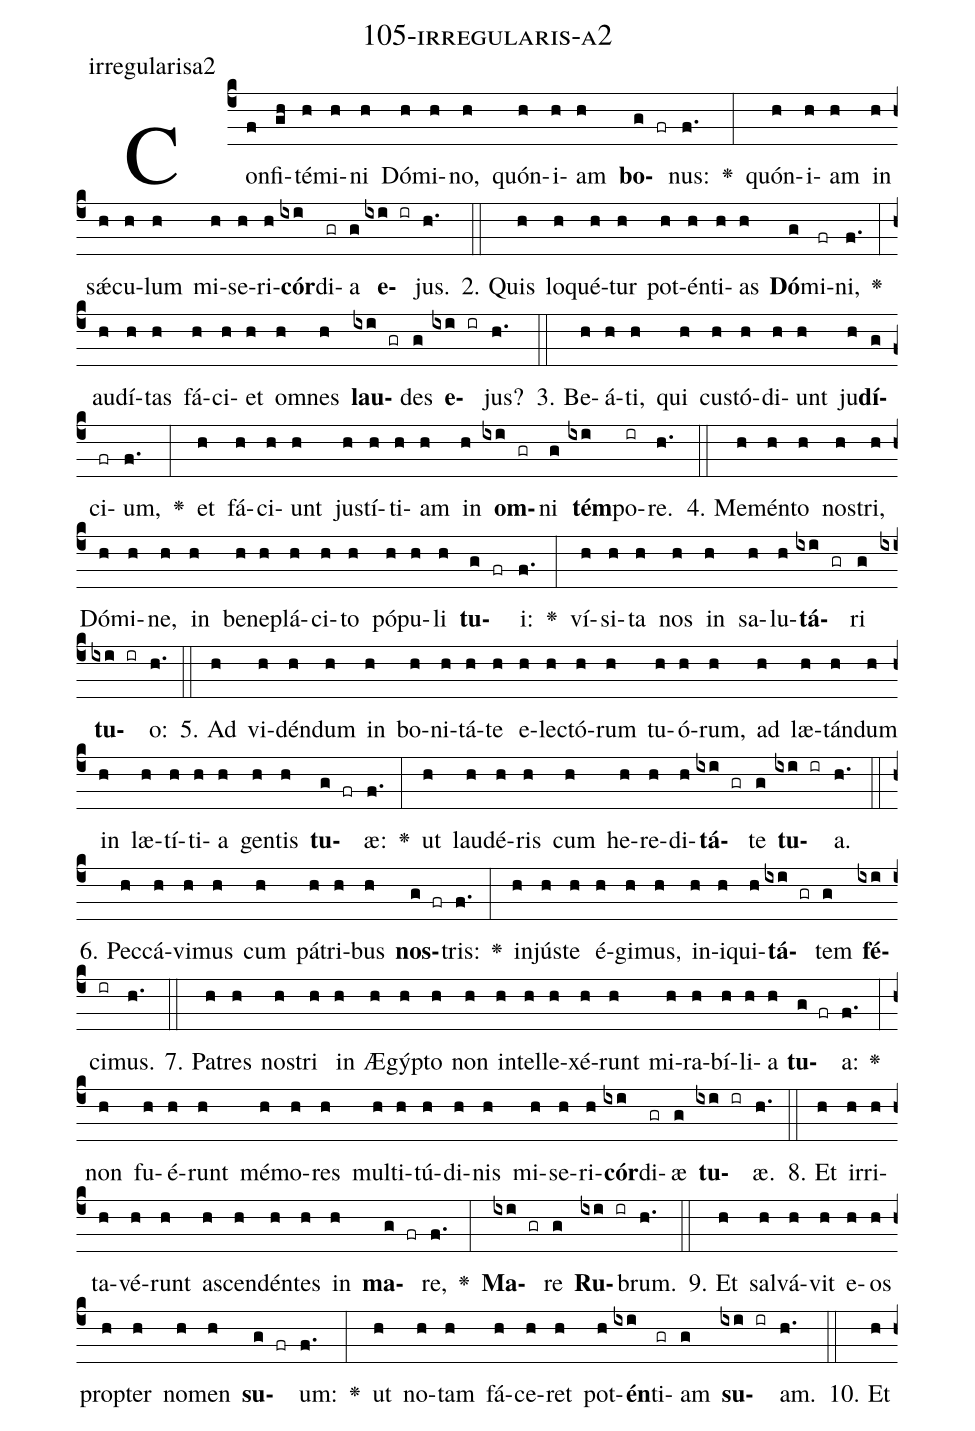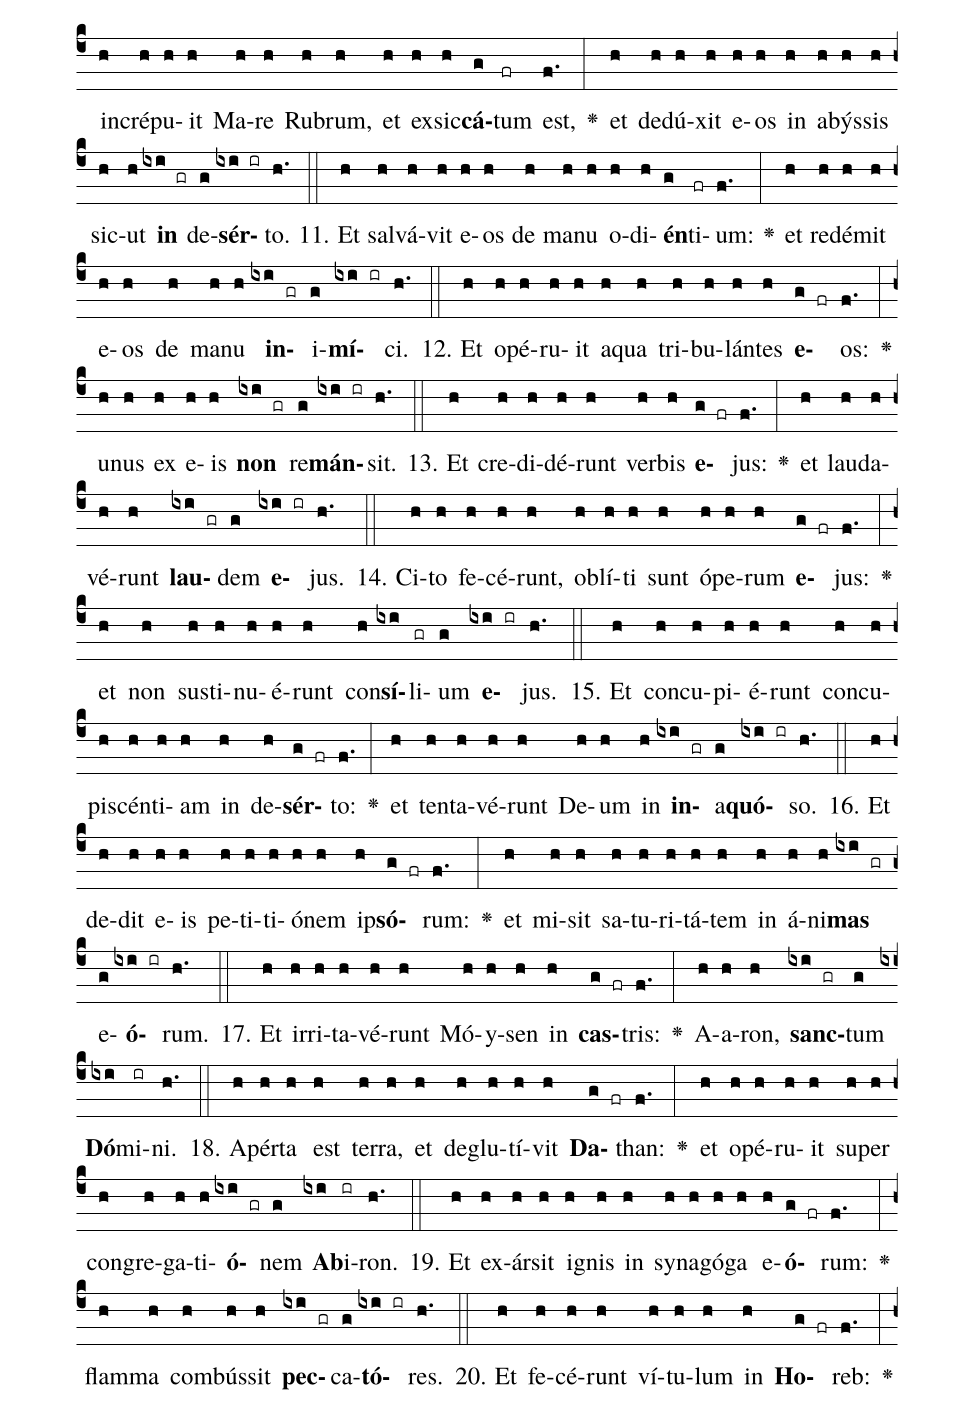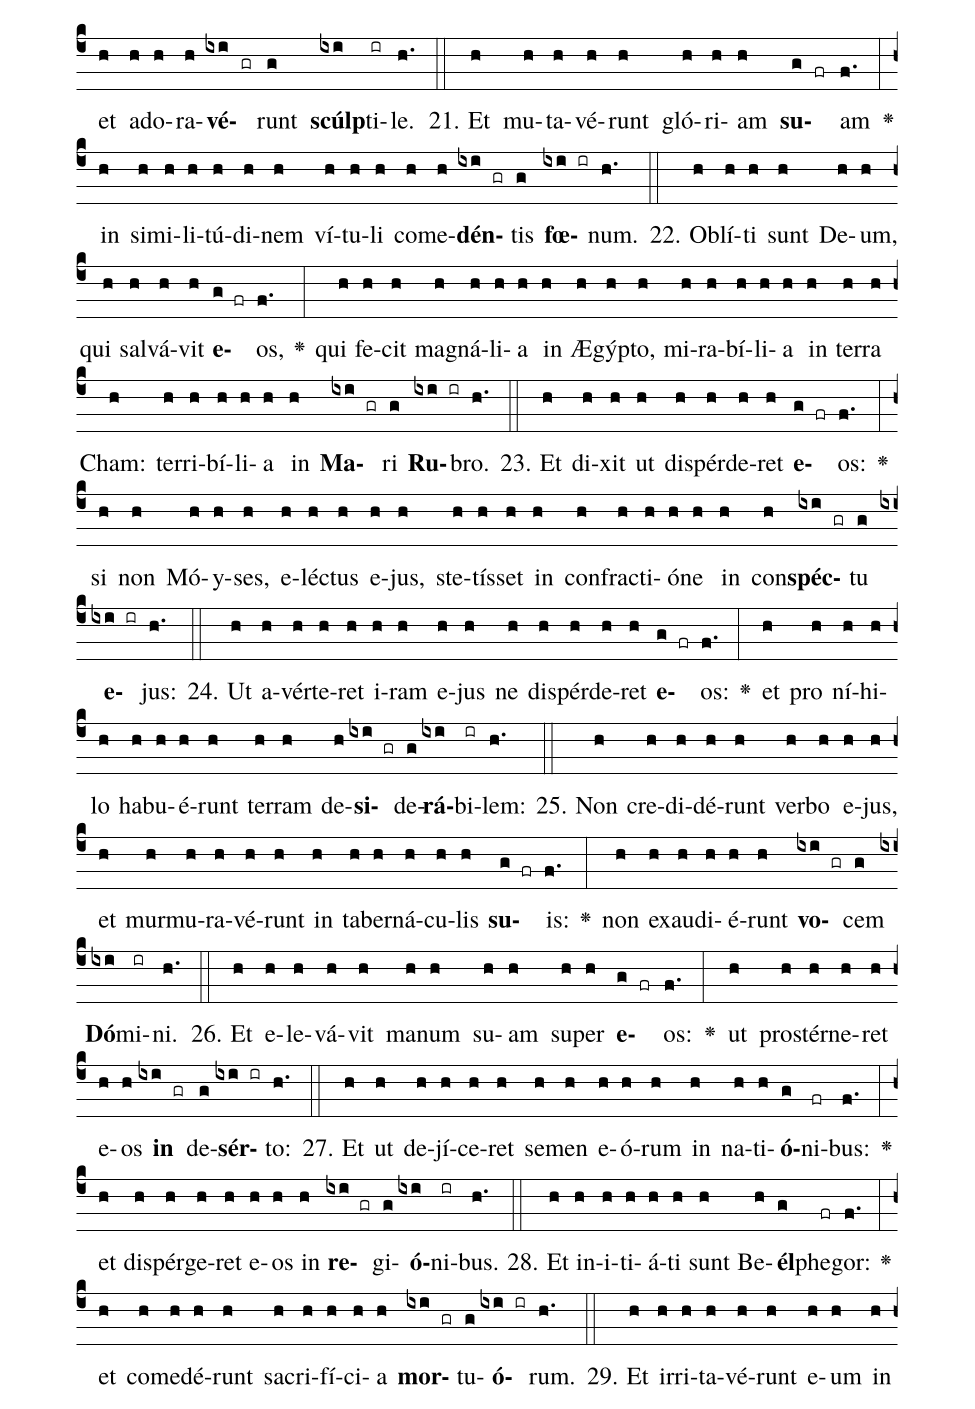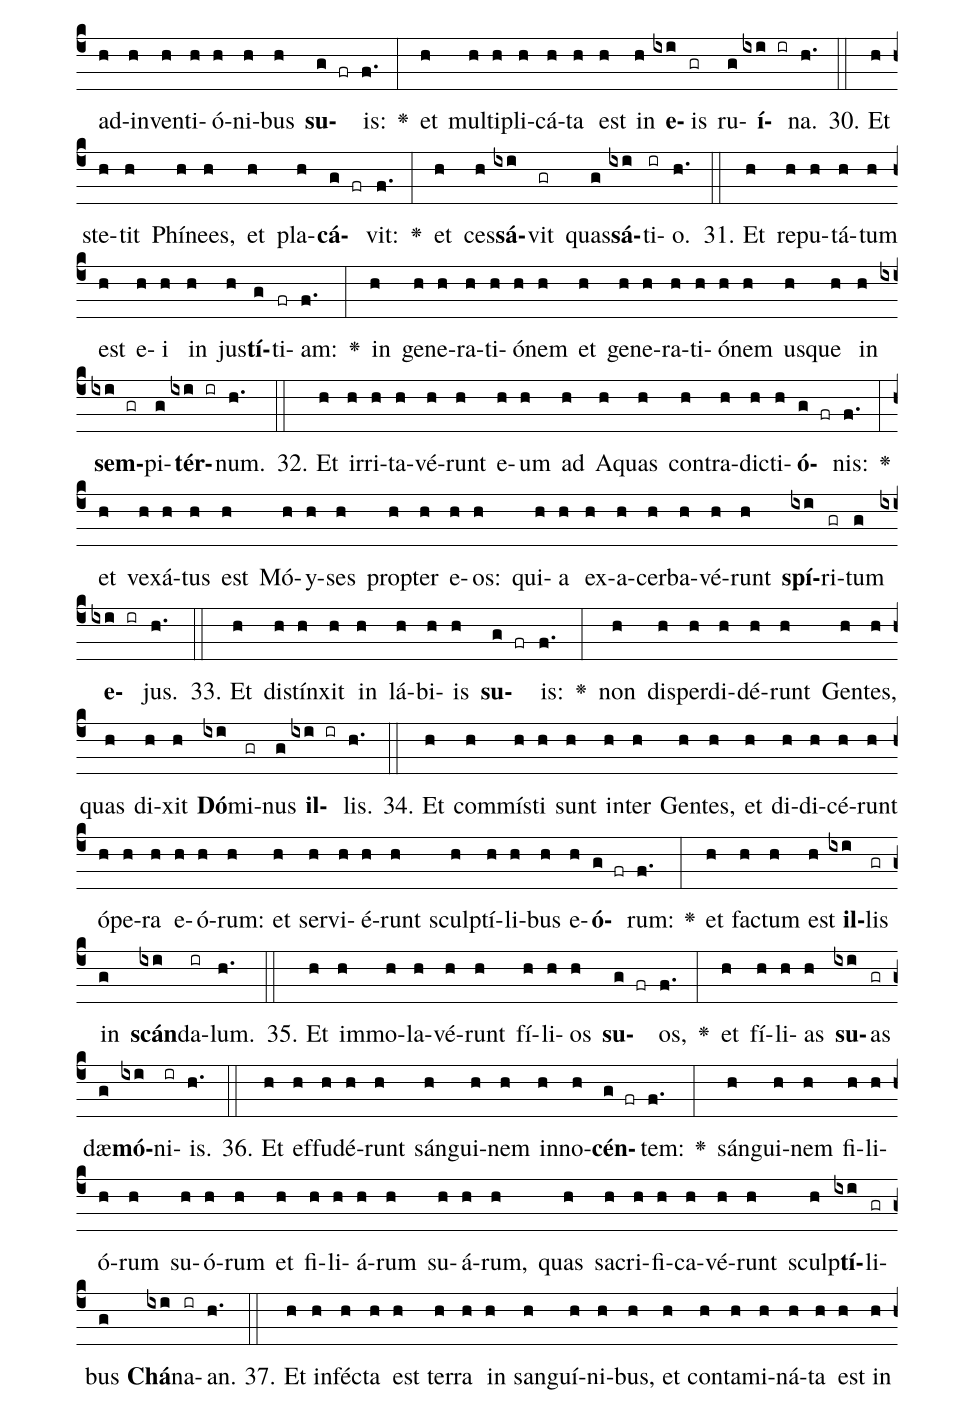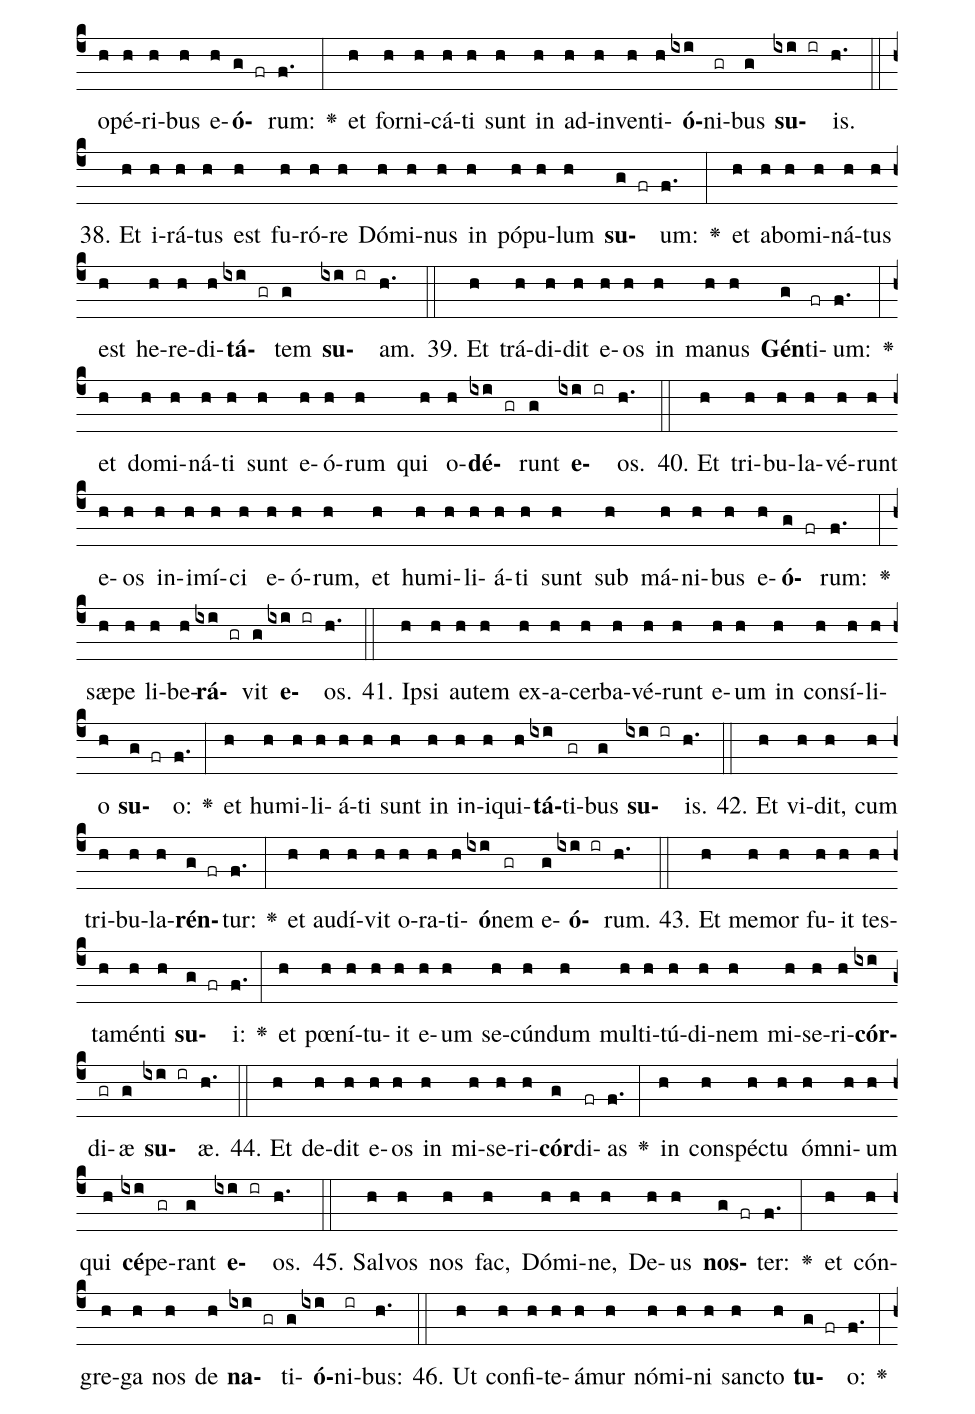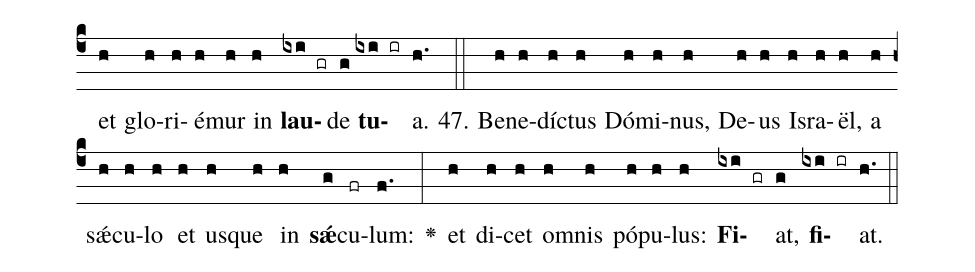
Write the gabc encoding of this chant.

name: 105-irregularis-a2;
annotation: irregularisa2;
%%
(c4)Con(f)fi(gh)té(h)mi(h)ni(h) Dó(h)mi(h)no,(h) quón(h)i(h)am(h) <b>bo</b>(g fr)nus:(f.) <v>\greheightstar</v>(:) quón(h)i(h)am(h) in(h) sǽ(h)cu(h)lum(h) mi(h)se(h)ri(h)<b>cór</b>(ixi)di(gr)a(g) <b>e</b>(ixi ir)jus.(h.) (::)
2. Quis(h) lo(h)qué(h)tur(h) pot(h)én(h)ti(h)as(h) <b>Dó</b>(g)mi(fr)ni,(f.) <v>\greheightstar</v>(:) au(h)dí(h)tas(h) fá(h)ci(h)et(h) om(h)nes(h) <b>lau</b>(ixi gr)des(g) <b>e</b>(ixi ir)jus?(h.) (::)
3. Be(h)á(h)ti,(h) qui(h) cus(h)tó(h)di(h)unt(h) ju(h)<b>dí</b>(g)ci(fr)um,(f.) <v>\greheightstar</v>(:) et(h) fá(h)ci(h)unt(h) jus(h)tí(h)ti(h)am(h) in(h) <b>om</b>(ixi gr)ni(g) <b>tém</b>(ixi)po(ir)re.(h.) (::)
4. Me(h)mén(h)to(h) nos(h)tri,(h) Dó(h)mi(h)ne,(h) in(h) be(h)ne(h)plá(h)ci(h)to(h) pó(h)pu(h)li(h) <b>tu</b>(g fr)i:(f.) <v>\greheightstar</v>(:) ví(h)si(h)ta(h) nos(h) in(h) sa(h)lu(h)<b>tá</b>(ixi gr)ri(g) <b>tu</b>(ixi ir)o:(h.) (::)
5. Ad(h) vi(h)dén(h)dum(h) in(h) bo(h)ni(h)tá(h)te(h) e(h)lec(h)tó(h)rum(h) tu(h)ó(h)rum,(h) ad(h) læ(h)tán(h)dum(h) in(h) læ(h)tí(h)ti(h)a(h) gen(h)tis(h) <b>tu</b>(g fr)æ:(f.) <v>\greheightstar</v>(:) ut(h) lau(h)dé(h)ris(h) cum(h) he(h)re(h)di(h)<b>tá</b>(ixi gr)te(g) <b>tu</b>(ixi ir)a.(h.) (::)
6. Pec(h)cá(h)vi(h)mus(h) cum(h) pá(h)tri(h)bus(h) <b>nos</b>(g fr)tris:(f.) <v>\greheightstar</v>(:) in(h)jús(h)te(h) é(h)gi(h)mus,(h) in(h)i(h)qui(h)<b>tá</b>(ixi gr)tem(g) <b>fé</b>(ixi)ci(ir)mus.(h.) (::)
7. Pa(h)tres(h) nos(h)tri(h) in(h) Æ(h)gýp(h)to(h) non(h) in(h)tel(h)le(h)xé(h)runt(h) mi(h)ra(h)bí(h)li(h)a(h) <b>tu</b>(g fr)a:(f.) <v>\greheightstar</v>(:) non(h) fu(h)é(h)runt(h) mé(h)mo(h)res(h) mul(h)ti(h)tú(h)di(h)nis(h) mi(h)se(h)ri(h)<b>cór</b>(ixi)di(gr)æ(g) <b>tu</b>(ixi ir)æ.(h.) (::)
8. Et(h) ir(h)ri(h)ta(h)vé(h)runt(h) a(h)scen(h)dén(h)tes(h) in(h) <b>ma</b>(g fr)re,(f.) <v>\greheightstar</v>(:) <b>Ma</b>(ixi gr)re(g) <b>Ru</b>(ixi ir)brum.(h.) (::)
9. Et(h) sal(h)vá(h)vit(h) e(h)os(h) prop(h)ter(h) no(h)men(h) <b>su</b>(g fr)um:(f.) <v>\greheightstar</v>(:) ut(h) no(h)tam(h) fá(h)ce(h)ret(h) pot(h)<b>én</b>(ixi)ti(gr)am(g) <b>su</b>(ixi ir)am.(h.) (::)
10. Et(h) in(h)cré(h)pu(h)it(h) Ma(h)re(h) Ru(h)brum,(h) et(h) ex(h)sic(h)<b>cá</b>(g)tum(fr) est,(f.) <v>\greheightstar</v>(:) et(h) de(h)dú(h)xit(h) e(h)os(h) in(h) a(h)býs(h)sis(h) sic(h)ut(h) <b>in</b>(ixi gr) de(g)<b>sér</b>(ixi ir)to.(h.) (::)
11. Et(h) sal(h)vá(h)vit(h) e(h)os(h) de(h) ma(h)nu(h) o(h)di(h)<b>én</b>(g)ti(fr)um:(f.) <v>\greheightstar</v>(:) et(h) red(h)é(h)mit(h) e(h)os(h) de(h) ma(h)nu(h) <b>in</b>(ixi gr)i(g)<b>mí</b>(ixi ir)ci.(h.) (::)
12. Et(h) o(h)pé(h)ru(h)it(h) a(h)qua(h) tri(h)bu(h)lán(h)tes(h) <b>e</b>(g fr)os:(f.) <v>\greheightstar</v>(:) u(h)nus(h) ex(h) e(h)is(h) <b>non</b>(ixi gr) re(g)<b>mán</b>(ixi ir)sit.(h.) (::)
13. Et(h) cre(h)di(h)dé(h)runt(h) ver(h)bis(h) <b>e</b>(g fr)jus:(f.) <v>\greheightstar</v>(:) et(h) lau(h)da(h)vé(h)runt(h) <b>lau</b>(ixi gr)dem(g) <b>e</b>(ixi ir)jus.(h.) (::)
14. Ci(h)to(h) fe(h)cé(h)runt,(h) ob(h)lí(h)ti(h) sunt(h) ó(h)pe(h)rum(h) <b>e</b>(g fr)jus:(f.) <v>\greheightstar</v>(:) et(h) non(h) sus(h)ti(h)nu(h)é(h)runt(h) con(h)<b>sí</b>(ixi)li(gr)um(g) <b>e</b>(ixi ir)jus.(h.) (::)
15. Et(h) con(h)cu(h)pi(h)é(h)runt(h) con(h)cu(h)pi(h)scén(h)ti(h)am(h) in(h) de(h)<b>sér</b>(g fr)to:(f.) <v>\greheightstar</v>(:) et(h) ten(h)ta(h)vé(h)runt(h) De(h)um(h) in(h) <b>in</b>(ixi gr)a(g)<b>quó</b>(ixi ir)so.(h.) (::)
16. Et(h) de(h)dit(h) e(h)is(h) pe(h)ti(h)ti(h)ó(h)nem(h) ip(h)<b>só</b>(g fr)rum:(f.) <v>\greheightstar</v>(:) et(h) mi(h)sit(h) sa(h)tu(h)ri(h)tá(h)tem(h) in(h) á(h)ni(h)<b>mas</b>(ixi gr) e(g)<b>ó</b>(ixi ir)rum.(h.) (::)
17. Et(h) ir(h)ri(h)ta(h)vé(h)runt(h) Mó(h)y(h)sen(h) in(h) <b>cas</b>(g fr)tris:(f.) <v>\greheightstar</v>(:) A(h)a(h)ron,(h) <b>sanc</b>(ixi gr)tum(g) <b>Dó</b>(ixi)mi(ir)ni.(h.) (::)
18. A(h)pér(h)ta(h) est(h) ter(h)ra,(h) et(h) de(h)glu(h)tí(h)vit(h) <b>Da</b>(g fr)than:(f.) <v>\greheightstar</v>(:) et(h) o(h)pé(h)ru(h)it(h) su(h)per(h) con(h)gre(h)ga(h)ti(h)<b>ó</b>(ixi gr)nem(g) <b>Ab</b>(ixi)i(ir)ron.(h.) (::)
19. Et(h) ex(h)ár(h)sit(h) i(h)gnis(h) in(h) sy(h)na(h)gó(h)ga(h) e(h)<b>ó</b>(g fr)rum:(f.) <v>\greheightstar</v>(:) flam(h)ma(h) com(h)bús(h)sit(h) <b>pec</b>(ixi gr)ca(g)<b>tó</b>(ixi ir)res.(h.) (::)
20. Et(h) fe(h)cé(h)runt(h) ví(h)tu(h)lum(h) in(h) <b>Ho</b>(g fr)reb:(f.) <v>\greheightstar</v>(:) et(h) ad(h)o(h)ra(h)<b>vé</b>(ixi gr)runt(g) <b>scúlp</b>(ixi)ti(ir)le.(h.) (::)
21. Et(h) mu(h)ta(h)vé(h)runt(h) gló(h)ri(h)am(h) <b>su</b>(g fr)am(f.) <v>\greheightstar</v>(:) in(h) si(h)mi(h)li(h)tú(h)di(h)nem(h) ví(h)tu(h)li(h) com(h)e(h)<b>dén</b>(ixi gr)tis(g) <b>fœ</b>(ixi ir)num.(h.) (::)
22. Ob(h)lí(h)ti(h) sunt(h) De(h)um,(h) qui(h) sal(h)vá(h)vit(h) <b>e</b>(g fr)os,(f.) <v>\greheightstar</v>(:) qui(h) fe(h)cit(h) ma(h)gná(h)li(h)a(h) in(h) Æ(h)gýp(h)to,(h) mi(h)ra(h)bí(h)li(h)a(h) in(h) ter(h)ra(h) Cham:(h) ter(h)ri(h)bí(h)li(h)a(h) in(h) <b>Ma</b>(ixi gr)ri(g) <b>Ru</b>(ixi ir)bro.(h.) (::)
23. Et(h) di(h)xit(h) ut(h) dis(h)pér(h)de(h)ret(h) <b>e</b>(g fr)os:(f.) <v>\greheightstar</v>(:) si(h) non(h) Mó(h)y(h)ses,(h) e(h)léc(h)tus(h) e(h)jus,(h) ste(h)tís(h)set(h) in(h) con(h)frac(h)ti(h)ó(h)ne(h) in(h) con(h)<b>spéc</b>(ixi gr)tu(g) <b>e</b>(ixi ir)jus:(h.) (::)
24. Ut(h) a(h)vér(h)te(h)ret(h) i(h)ram(h) e(h)jus(h) ne(h) dis(h)pér(h)de(h)ret(h) <b>e</b>(g fr)os:(f.) <v>\greheightstar</v>(:) et(h) pro(h) ní(h)hi(h)lo(h) ha(h)bu(h)é(h)runt(h) ter(h)ram(h) de(h)<b>si</b>(ixi gr)de(g)<b>rá</b>(ixi)bi(ir)lem:(h.) (::)
25. Non(h) cre(h)di(h)dé(h)runt(h) ver(h)bo(h) e(h)jus,(h) et(h) mur(h)mu(h)ra(h)vé(h)runt(h) in(h) ta(h)ber(h)ná(h)cu(h)lis(h) <b>su</b>(g fr)is:(f.) <v>\greheightstar</v>(:) non(h) ex(h)au(h)di(h)é(h)runt(h) <b>vo</b>(ixi gr)cem(g) <b>Dó</b>(ixi)mi(ir)ni.(h.) (::)
26. Et(h) e(h)le(h)vá(h)vit(h) ma(h)num(h) su(h)am(h) su(h)per(h) <b>e</b>(g fr)os:(f.) <v>\greheightstar</v>(:) ut(h) pro(h)stér(h)ne(h)ret(h) e(h)os(h) <b>in</b>(ixi gr) de(g)<b>sér</b>(ixi ir)to:(h.) (::)
27. Et(h) ut(h) de(h)jí(h)ce(h)ret(h) se(h)men(h) e(h)ó(h)rum(h) in(h) na(h)ti(h)<b>ó</b>(g)ni(fr)bus:(f.) <v>\greheightstar</v>(:) et(h) di(h)spér(h)ge(h)ret(h) e(h)os(h) in(h) <b>re</b>(ixi gr)gi(g)<b>ó</b>(ixi)ni(ir)bus.(h.) (::)
28. Et(h) in(h)i(h)ti(h)á(h)ti(h) sunt(h) Be(h)<b>él</b>(g)phe(fr)gor:(f.) <v>\greheightstar</v>(:) et(h) com(h)e(h)dé(h)runt(h) sa(h)cri(h)fí(h)ci(h)a(h) <b>mor</b>(ixi gr)tu(g)<b>ó</b>(ixi ir)rum.(h.) (::)
29. Et(h) ir(h)ri(h)ta(h)vé(h)runt(h) e(h)um(h) in(h) ad(h)in(h)ven(h)ti(h)ó(h)ni(h)bus(h) <b>su</b>(g fr)is:(f.) <v>\greheightstar</v>(:) et(h) mul(h)ti(h)pli(h)cá(h)ta(h) est(h) in(h) <b>e</b>(ixi)is(gr) ru(g)<b>í</b>(ixi ir)na.(h.) (::)
30. Et(h) ste(h)tit(h) Phí(h)nees,(h) et(h) pla(h)<b>cá</b>(g fr)vit:(f.) <v>\greheightstar</v>(:) et(h) ces(h)<b>sá</b>(ixi)vit(gr) quas(g)<b>sá</b>(ixi)ti(ir)o.(h.) (::)
31. Et(h) re(h)pu(h)tá(h)tum(h) est(h) e(h)i(h) in(h) jus(h)<b>tí</b>(g)ti(fr)am:(f.) <v>\greheightstar</v>(:) in(h) ge(h)ne(h)ra(h)ti(h)ó(h)nem(h) et(h) ge(h)ne(h)ra(h)ti(h)ó(h)nem(h) us(h)que(h) in(h) <b>sem</b>(ixi gr)pi(g)<b>tér</b>(ixi ir)num.(h.) (::)
32. Et(h) ir(h)ri(h)ta(h)vé(h)runt(h) e(h)um(h) ad(h) A(h)quas(h) con(h)tra(h)dic(h)ti(h)<b>ó</b>(g fr)nis:(f.) <v>\greheightstar</v>(:) et(h) ve(h)xá(h)tus(h) est(h) Mó(h)y(h)ses(h) prop(h)ter(h) e(h)os:(h) qui(h)a(h) ex(h)a(h)cer(h)ba(h)vé(h)runt(h) <b>spí</b>(ixi)ri(gr)tum(g) <b>e</b>(ixi ir)jus.(h.) (::)
33. Et(h) di(h)stín(h)xit(h) in(h) lá(h)bi(h)is(h) <b>su</b>(g fr)is:(f.) <v>\greheightstar</v>(:) non(h) dis(h)per(h)di(h)dé(h)runt(h) Gen(h)tes,(h) quas(h) di(h)xit(h) <b>Dó</b>(ixi)mi(gr)nus(g) <b>il</b>(ixi ir)lis.(h.) (::)
34. Et(h) com(h)mís(h)ti(h) sunt(h) in(h)ter(h) Gen(h)tes,(h) et(h) di(h)di(h)cé(h)runt(h) ó(h)pe(h)ra(h) e(h)ó(h)rum:(h) et(h) ser(h)vi(h)é(h)runt(h) sculp(h)tí(h)li(h)bus(h) e(h)<b>ó</b>(g fr)rum:(f.) <v>\greheightstar</v>(:) et(h) fac(h)tum(h) est(h) <b>il</b>(ixi)lis(gr) in(g) <b>scán</b>(ixi)da(ir)lum.(h.) (::)
35. Et(h) im(h)mo(h)la(h)vé(h)runt(h) fí(h)li(h)os(h) <b>su</b>(g fr)os,(f.) <v>\greheightstar</v>(:) et(h) fí(h)li(h)as(h) <b>su</b>(ixi)as(gr) dæ(g)<b>mó</b>(ixi)ni(ir)is.(h.) (::)
36. Et(h) ef(h)fu(h)dé(h)runt(h) sán(h)gui(h)nem(h) in(h)no(h)<b>cén</b>(g fr)tem:(f.) <v>\greheightstar</v>(:) sán(h)gui(h)nem(h) fi(h)li(h)ó(h)rum(h) su(h)ó(h)rum(h) et(h) fi(h)li(h)á(h)rum(h) su(h)á(h)rum,(h) quas(h) sa(h)cri(h)fi(h)ca(h)vé(h)runt(h) sculp(h)<b>tí</b>(ixi)li(gr)bus(g) <b>Chá</b>(ixi)na(ir)an.(h.) (::)
37. Et(h) in(h)féc(h)ta(h) est(h) ter(h)ra(h) in(h) san(h)guí(h)ni(h)bus,(h) et(h) con(h)ta(h)mi(h)ná(h)ta(h) est(h) in(h) o(h)pé(h)ri(h)bus(h) e(h)<b>ó</b>(g fr)rum:(f.) <v>\greheightstar</v>(:) et(h) for(h)ni(h)cá(h)ti(h) sunt(h) in(h) ad(h)in(h)ven(h)ti(h)<b>ó</b>(ixi)ni(gr)bus(g) <b>su</b>(ixi ir)is.(h.) (::)
38. Et(h) i(h)rá(h)tus(h) est(h) fu(h)ró(h)re(h) Dó(h)mi(h)nus(h) in(h) pó(h)pu(h)lum(h) <b>su</b>(g fr)um:(f.) <v>\greheightstar</v>(:) et(h) ab(h)o(h)mi(h)ná(h)tus(h) est(h) he(h)re(h)di(h)<b>tá</b>(ixi gr)tem(g) <b>su</b>(ixi ir)am.(h.) (::)
39. Et(h) trá(h)di(h)dit(h) e(h)os(h) in(h) ma(h)nus(h) <b>Gén</b>(g)ti(fr)um:(f.) <v>\greheightstar</v>(:) et(h) do(h)mi(h)ná(h)ti(h) sunt(h) e(h)ó(h)rum(h) qui(h) o(h)<b>dé</b>(ixi gr)runt(g) <b>e</b>(ixi ir)os.(h.) (::)
40. Et(h) tri(h)bu(h)la(h)vé(h)runt(h) e(h)os(h) in(h)i(h)mí(h)ci(h) e(h)ó(h)rum,(h) et(h) hu(h)mi(h)li(h)á(h)ti(h) sunt(h) sub(h) má(h)ni(h)bus(h) e(h)<b>ó</b>(g fr)rum:(f.) <v>\greheightstar</v>(:) sæ(h)pe(h) li(h)be(h)<b>rá</b>(ixi gr)vit(g) <b>e</b>(ixi ir)os.(h.) (::)
41. Ip(h)si(h) au(h)tem(h) ex(h)a(h)cer(h)ba(h)vé(h)runt(h) e(h)um(h) in(h) con(h)sí(h)li(h)o(h) <b>su</b>(g fr)o:(f.) <v>\greheightstar</v>(:) et(h) hu(h)mi(h)li(h)á(h)ti(h) sunt(h) in(h) in(h)i(h)qui(h)<b>tá</b>(ixi)ti(gr)bus(g) <b>su</b>(ixi ir)is.(h.) (::)
42. Et(h) vi(h)dit,(h) cum(h) tri(h)bu(h)la(h)<b>rén</b>(g fr)tur:(f.) <v>\greheightstar</v>(:) et(h) au(h)dí(h)vit(h) o(h)ra(h)ti(h)<b>ó</b>(ixi)nem(gr) e(g)<b>ó</b>(ixi ir)rum.(h.) (::)
43. Et(h) me(h)mor(h) fu(h)it(h) tes(h)ta(h)mén(h)ti(h) <b>su</b>(g fr)i:(f.) <v>\greheightstar</v>(:) et(h) pœ(h)ní(h)tu(h)it(h) e(h)um(h) se(h)cún(h)dum(h) mul(h)ti(h)tú(h)di(h)nem(h) mi(h)se(h)ri(h)<b>cór</b>(ixi)di(gr)æ(g) <b>su</b>(ixi ir)æ.(h.) (::)
44. Et(h) de(h)dit(h) e(h)os(h) in(h) mi(h)se(h)ri(h)<b>cór</b>(g)di(fr)as(f.) <v>\greheightstar</v>(:) in(h) con(h)spéc(h)tu(h) óm(h)ni(h)um(h) qui(h) <b>cé</b>(ixi)pe(gr)rant(g) <b>e</b>(ixi ir)os.(h.) (::)
45. Sal(h)vos(h) nos(h) fac,(h) Dó(h)mi(h)ne,(h) De(h)us(h) <b>nos</b>(g fr)ter:(f.) <v>\greheightstar</v>(:) et(h) cón(h)gre(h)ga(h) nos(h) de(h) <b>na</b>(ixi gr)ti(g)<b>ó</b>(ixi)ni(ir)bus:(h.) (::)
46. Ut(h) con(h)fi(h)te(h)á(h)mur(h) nó(h)mi(h)ni(h) sanc(h)to(h) <b>tu</b>(g fr)o:(f.) <v>\greheightstar</v>(:) et(h) glo(h)ri(h)é(h)mur(h) in(h) <b>lau</b>(ixi gr)de(g) <b>tu</b>(ixi ir)a.(h.) (::)
47. Be(h)ne(h)díc(h)tus(h) Dó(h)mi(h)nus,(h) De(h)us(h) Is(h)ra(h)ël,(h) a(h) sǽ(h)cu(h)lo(h) et(h) us(h)que(h) in(h) <b>sǽ</b>(g)cu(fr)lum:(f.) <v>\greheightstar</v>(:) et(h) di(h)cet(h) om(h)nis(h) pó(h)pu(h)lus:(h) <b>Fi</b>(ixi gr)at,(g) <b>fi</b>(ixi ir)at.(h.) (::)
